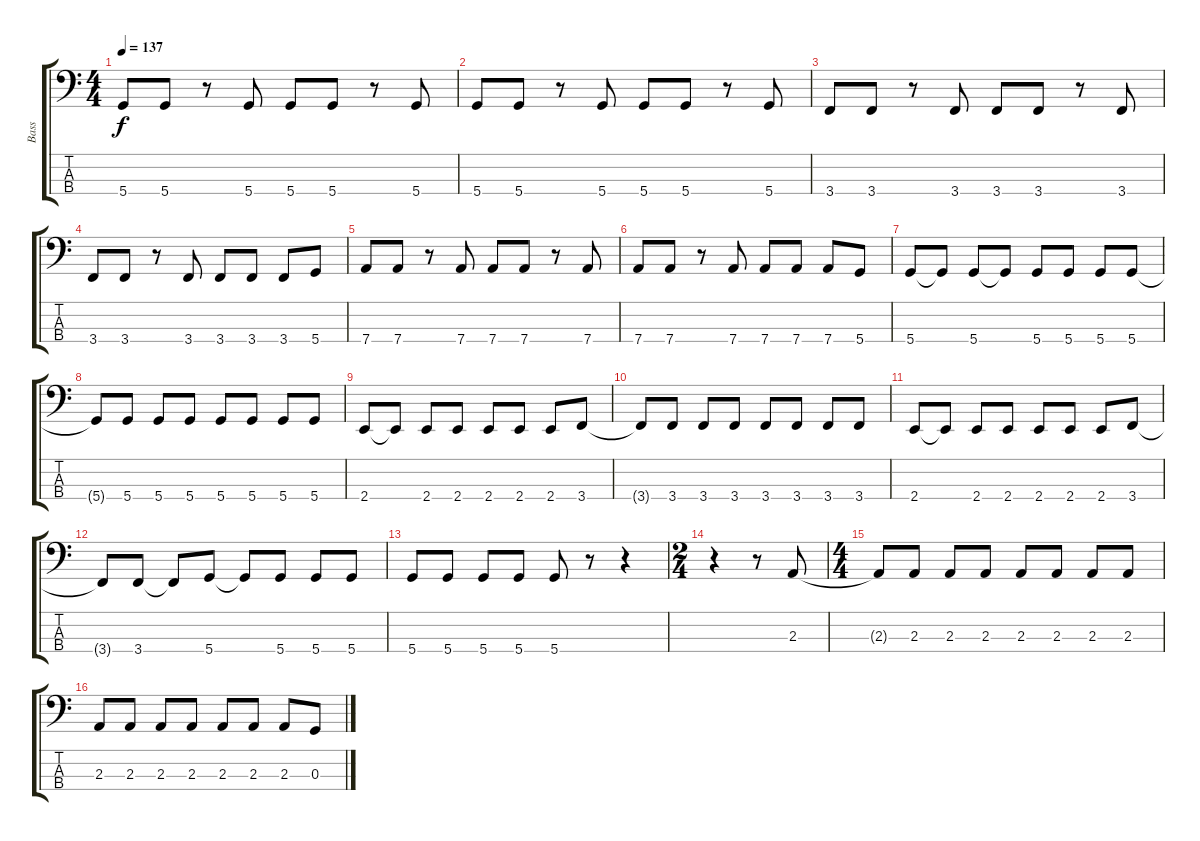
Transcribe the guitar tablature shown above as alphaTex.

\track ("Bass" "Bass") {instrument electricbasspick}
\staff {score tabs}
\tuning (F2 C2 G1 D1) {hide}
\ts (4 4)
\tempo 137
\clef f4
\ks c
5.4.8{dy f} 5.4.8 r.8 5.4.8 5.4.8 5.4.8 r.8 5.4.8 |
5.4.8 5.4.8 r.8 5.4.8 5.4.8 5.4.8 r.8 5.4.8 |
3.4.8 3.4.8 r.8 3.4.8 3.4.8 3.4.8 r.8 3.4.8 |
3.4.8 3.4.8 r.8 3.4.8 3.4.8 3.4.8 3.4.8 5.4.8 |
7.4.8 7.4.8 r.8 7.4.8 7.4.8 7.4.8 r.8 7.4.8 |
7.4.8 7.4.8 r.8 7.4.8 7.4.8 7.4.8 7.4.8 5.4.8 |
5.4.8 5.4{t}.8 5.4.8 5.4{t}.8 5.4.8 5.4.8 5.4.8 5.4.8 |
5.4{t}.8 5.4.8 5.4.8 5.4.8 5.4.8 5.4.8 5.4.8 5.4.8 |
2.4.8 2.4{t}.8 2.4.8 2.4.8 2.4.8 2.4.8 2.4.8 3.4.8 |
3.4{t}.8 3.4.8 3.4.8 3.4.8 3.4.8 3.4.8 3.4.8 3.4.8 |
2.4.8 2.4{t}.8 2.4.8 2.4.8 2.4.8 2.4.8 2.4.8 3.4.8 |
3.4{t}.8 3.4.8 3.4{t}.8 5.4.8 5.4{t}.8 5.4.8 5.4.8 5.4.8 |
5.4.8 5.4.8 5.4.8 5.4.8 5.4.8 r.8 r.4 |
\ts (2 4)
r.4 r.8 2.3.8 |
\ts (4 4)
2.3{t}.8 2.3.8 2.3.8 2.3.8 2.3.8 2.3.8 2.3.8 2.3.8 |
2.3.8 2.3.8 2.3.8 2.3.8 2.3.8 2.3.8 2.3.8 0.3.8
